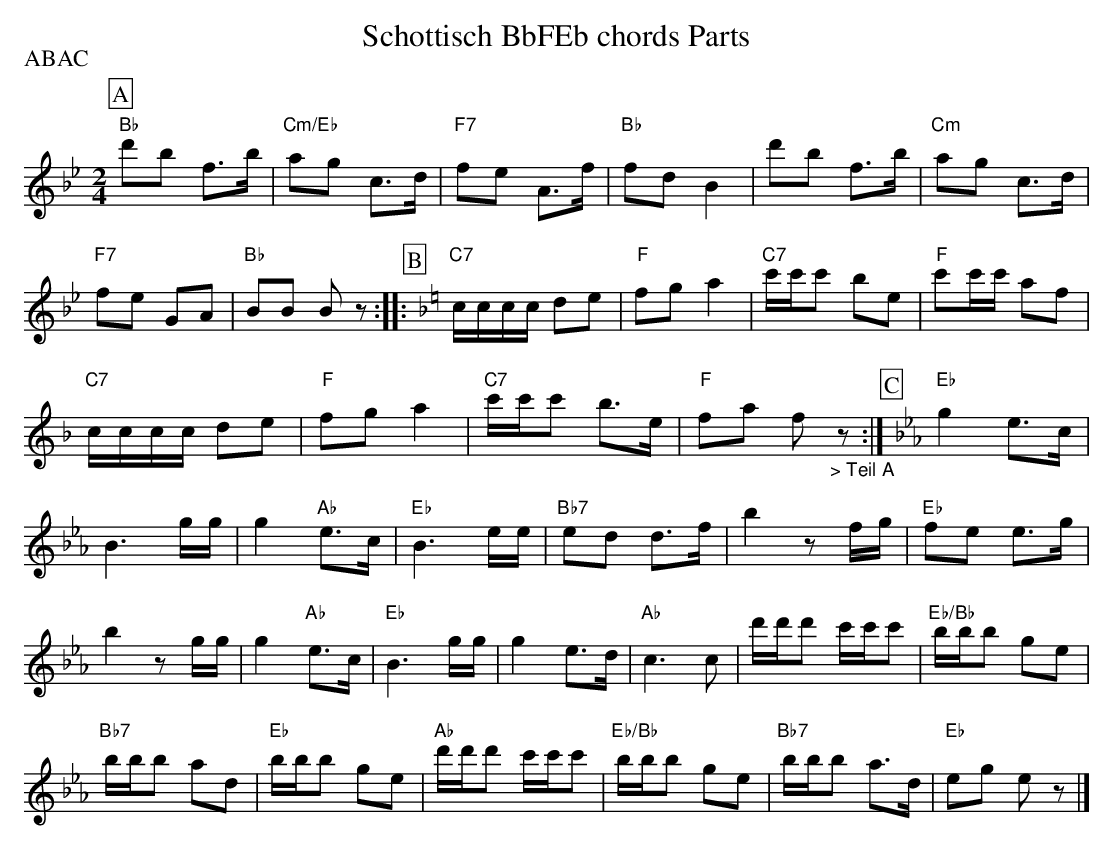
X:1
T: Schottisch BbFEb chords Parts
P:ABAC
M:2/4
L:1/8
K:Bb %%MIDI gchordon
[P:A] "Bb"d'b f>b | "Cm/Eb"ag c>d | "F7"fe A>f | "Bb"fdB2 | d'b f>b | "Cm"ag c>d |
"F7"fe GA | "Bb"BB Bz :: [P:B] [K:F] "C7"c/c/c/c/ de | "F"fga2 | "C7"c'/c'/c' be | "F"c'c'/c'/ af |
 "C7"c/c/c/c/ de | "F"fga2 | "C7"c'/c'/c' b>e | "F"fa f"_> Teil A"z :| [P:C] [K:Eb] "Eb"g2 e>c |
B3g/g/ | g2 "Ab"e>c | "Eb"B3 e/e/ | "Bb7"ed d>f | b2zf/g/ | "Eb"fe e>g |
b2zg/g/ | g2 "Ab"e>c | "Eb"B3g/g/ | g2 e>d | "Ab"c3c | d'/d'/d' c'/c'/c' | "Eb/Bb"b/b/b ge |
"Bb7"b/b/b ad | "Eb"b/b/b ge | "Ab"d'/d'/d' c'/c'/c' | "Eb/Bb"b/b/b ge | "Bb7"b/b/b a>d | "Eb"eg ez |]
